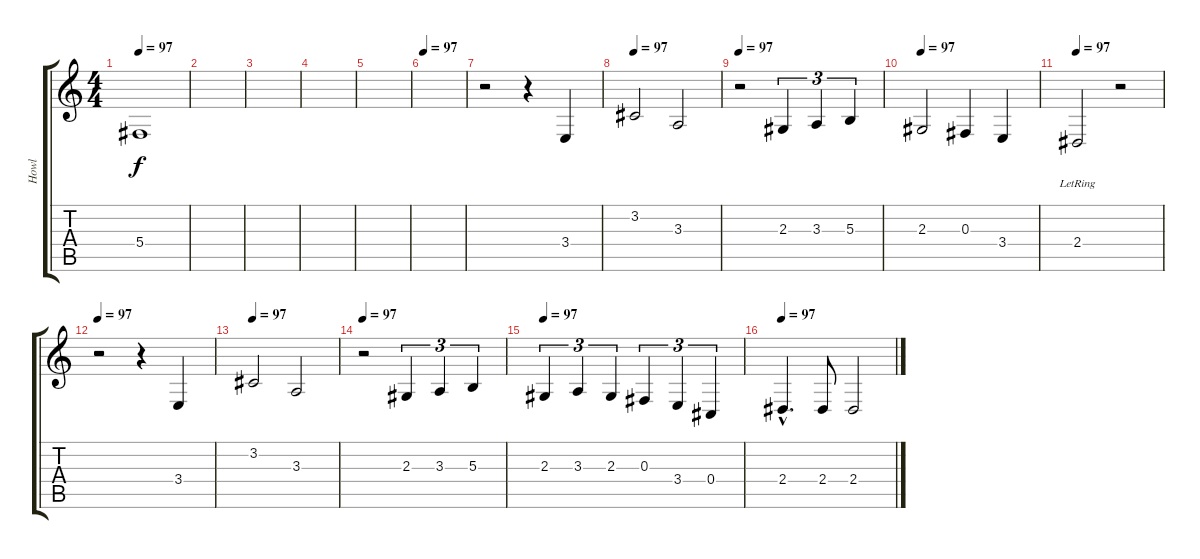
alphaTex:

\track ("Howl" "Howl") {instrument lead8bassandlead}
\staff {score tabs}
\tuning (Eb4 Bb3 Gb3 Db3 Ab2 Eb2) {hide}
\ts (4 4)
\tempo 97
\clef g2
\ks c
5.4.1{dy f} |
|
|
|
|
\tempo 97
|
r.2 r.4 3.4.4 |
\tempo 97
3.2.2 3.3.2 |
\tempo 97
r.2 2.3.4{tu (3 2)} 3.3.4{tu (3 2)} 5.3.4{tu (3 2)} |
\tempo 97
2.3.2 0.3.4 3.4.4 |
\tempo 97
2.4{lr}.2 r.2 |
\tempo 97
r.2 r.4 3.4.4 |
\tempo 97
3.2.2 3.3.2 |
\tempo 97
r.2 2.3.4{tu (3 2)} 3.3.4{tu (3 2)} 5.3.4{tu (3 2)} |
\tempo 97
2.3.4{tu (3 2)} 3.3.4{tu (3 2)} 2.3.4{tu (3 2)} 0.3.4{tu (3 2)} 3.4.4{tu (3 2)} 0.4.4{tu (3 2)} |
\tempo 97
2.4{hac}.4{d} 2.4.8 2.4.2
